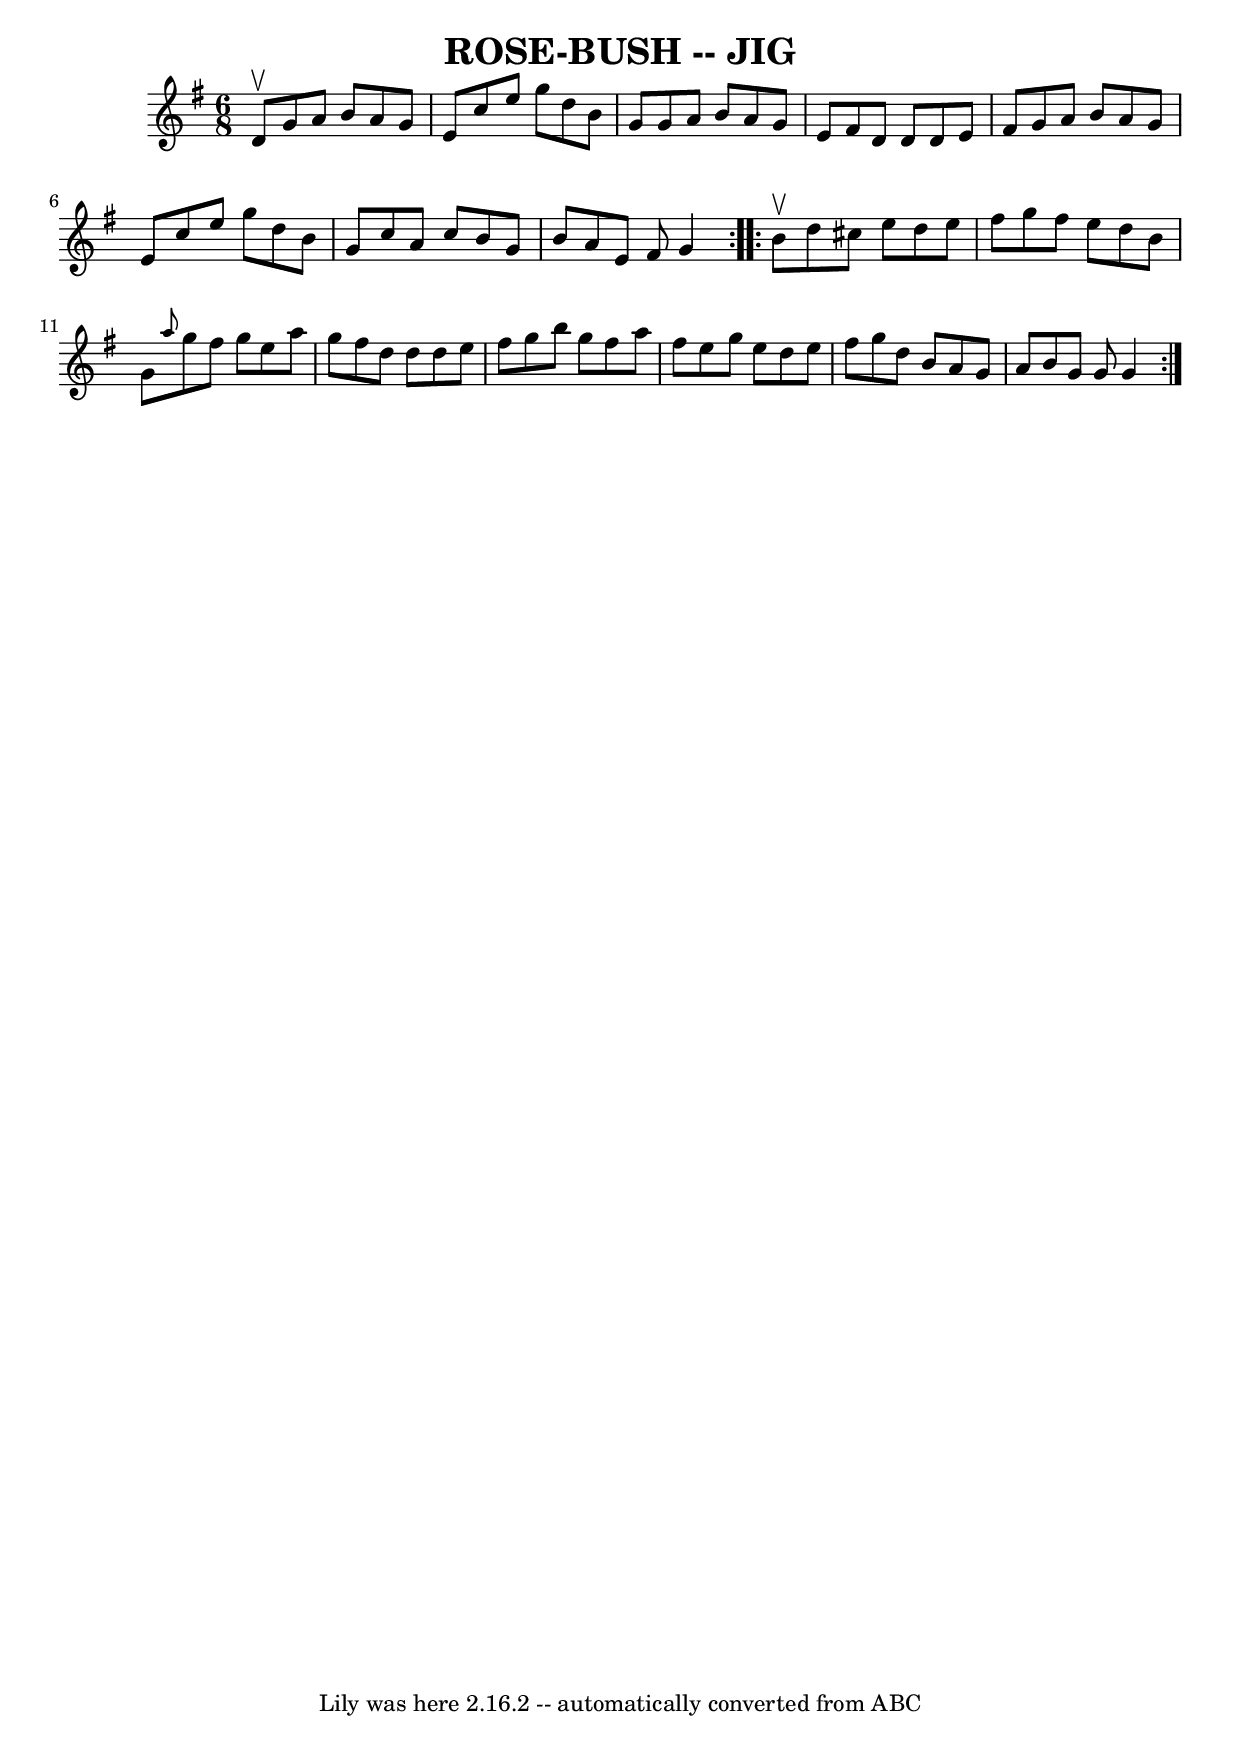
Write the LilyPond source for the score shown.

\version "2.16.2"
\include "Mammoth.ily"
\header {
	%% book = "Ryan's Mammoth Collection of Fiddle Tunes"
	crossRefNumber = "1"
	footnotes = ""
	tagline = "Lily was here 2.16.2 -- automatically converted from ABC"
	title = "ROSE-BUSH -- JIG"
}
voicedefault =  {


\repeat volta 2 {
\time 6/8 
\key g \major d'8^\upbow       |
 g'8 a'8 b'8 a'8 
 g'8 e'8    |
 c''8 e''8 g''8 d''8 b'8 g'8    
|
 g'8 a'8 b'8 a'8 g'8 e'8    |
 fis'8 d'8    
d'8 d'8 e'8 fis'8        |
 g'8 a'8 b'8 a'8 g'8    
e'8    |
 c''8 e''8 g''8 d''8 b'8 g'8    |
 c''8 
 a'8 c''8 b'8 g'8 b'8    |
 a'8 e'8 fis'8 g'4    
}     \repeat volta 2 { b'8^\upbow       |
 d''8 cis''8 e''8   
 d''8 e''8 fis''8    |
 g''8 fis''8 e''8 d''8 b'8    
g'8    |
 \grace { a''8  } g''8 fis''8 g''8 e''8 a''8    
g''8    |
 fis''8 d''8 d''8 d''8 e''8 fis''8        
|
 g''8 b''8 g''8 fis''8 a''8 fis''8    |
 e''8  
 g''8 e''8 d''8 e''8 fis''8    |
 g''8 d''8 b'8    
a'8 g'8 a'8    |
 b'8 g'8 g'8 g'4    }   
}

\score{
    <<

	\context Staff="default"
	{
	    \voicedefault 
	}

    >>
	\layout {
	}
	\midi {}
}
